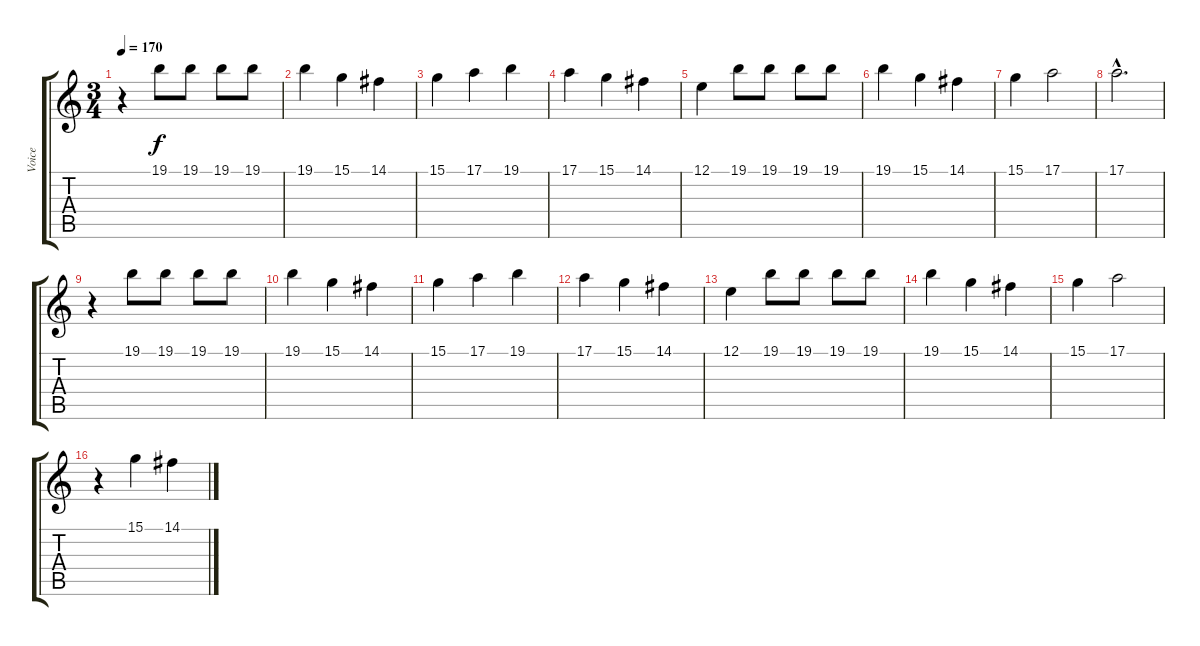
\track ("Voice" "Voice") {instrument trumpet}
\staff {score tabs}
\tuning (E4 B3 G3 D3 A2 E2) {hide}
\ts (3 4)
\tempo 170
\clef g2
\ks c
r.4{dy f} 19.1.8 19.1.8 19.1.8 19.1.8 |
19.1.4 15.1.4 14.1.4 |
15.1.4 17.1.4 19.1.4 |
17.1.4 15.1.4 14.1.4 |
12.1.4 19.1.8 19.1.8 19.1.8 19.1.8 |
19.1.4 15.1.4 14.1.4 |
15.1.4 17.1.2 |
17.1{hac}.2{d} |
r.4 19.1.8 19.1.8 19.1.8 19.1.8 |
19.1.4 15.1.4 14.1.4 |
15.1.4 17.1.4 19.1.4 |
17.1.4 15.1.4 14.1.4 |
12.1.4 19.1.8 19.1.8 19.1.8 19.1.8 |
19.1.4 15.1.4 14.1.4 |
15.1.4 17.1.2 |
r.4 15.1.4 14.1.4
